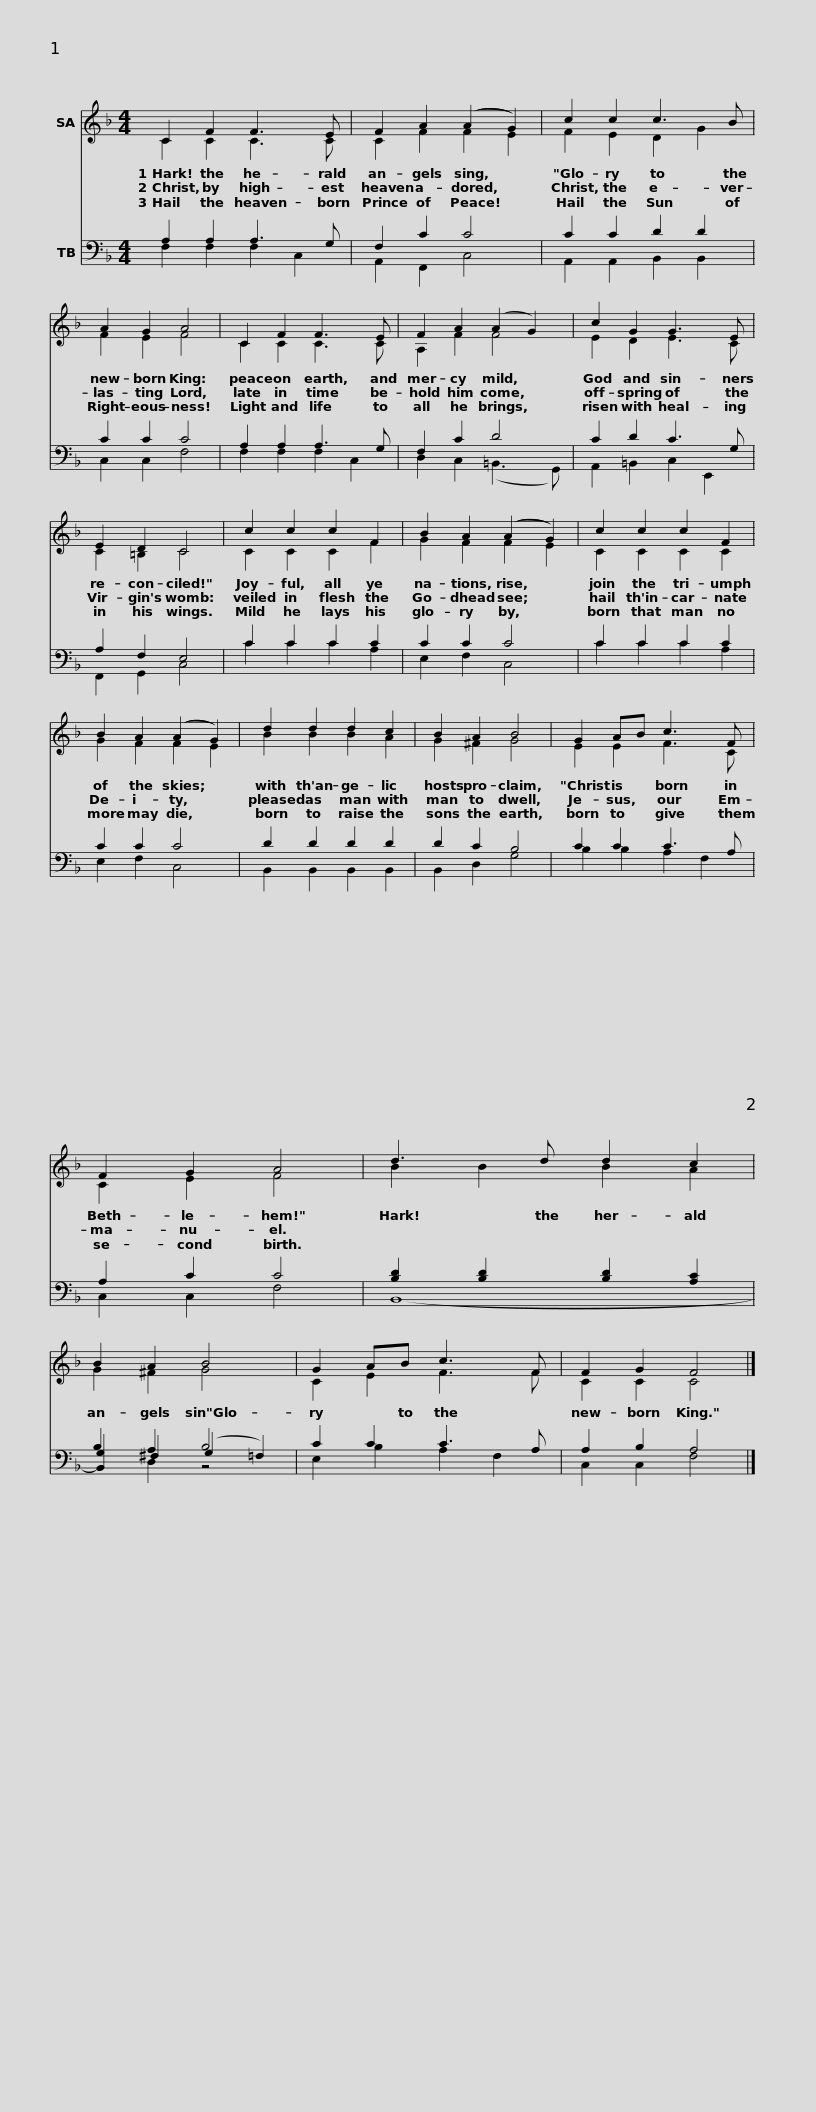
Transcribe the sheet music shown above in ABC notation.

X:1
%%score ( 1 2 ) ( 3 4 5 )
L:1/8
M:4/4
I:linebreak $
K:F
V:1 treble
V:2 treble
V:3 bass
V:4 bass
V:5 bass
V:1
 C2 F2 F3 E | F2 A2 ((A2 G2)) | c2 c2 c3 B | A2 G2 A4 |$ C2 F2 F3 E | %5
 F2 A2 (A2 G2) | c2 G2 G3 E | E2 D2 C4 |$ c2 c2 c2 F2 | B2 A2 ((A2 G2)) | %10
 c2 c2 c2 F2 | B2 A2 ((A2 G2)) |$ d2 d2 d2 c2 | B2 A2 B4 | G2 AB c3 F | %15
 F2 G2 A4 |$ d3 d d2 c2 | B2 A2 B4 | G2 AB c3 F | F2 G2 F4 |] %20
V:2
 C2 C2 C3 C | C2 F2 F2 E2 | F2 E2 D2 G2 | F2 E2 F4 |$ C2 C2 C3 C | %5
 A,2 F2 F4 | E2 D2 E3 C | C2 =B,2 C4 |$ C2 C2 C2 F2 | G2 F2 F2 E2 | %10
 C2 C2 C2 C2 | G2 F2 F2 E2 |$ B2 B2 B2 A2 | G2 ^F2 G4 | E2 E2 F3 C | %15
 C2 E2 F4 |$ B2 B2 B2 A2 | G2 ^F2 G4 | C2 E2 F3 F | C2 C2 C4 |] %20
V:3
 A,2 A,2 A,3 G, | F,2 C2 C4 | C2 C2 D2 D2 | C2 C2 C4 |$ A,2 A,2 A,3 G, | %5
 F,2 C2 D4 | C2 D2 C3 G, | A,2 F,2 E,4 |$ C2 C2 C2 C2 | C2 C2 C4 | %10
 C2 C2 C2 C2 | C2 C2 C4 |$ D2 D2 D2 D2 | D2 C2 B,4 | C2 C2 C3 A, | %15
 A,2 C2 C4 |$ [B,D]2 [B,D]2 [B,D]2 [A,C]2 | B,2 A,2 B,4 | C2 C2 C3 A, | A,2 B,2 A,4 |] %20
V:4
 F,2 F,2 F,2 C,2 | A,,2 F,,2 C,4 | A,,2 A,,2 B,,2 B,,2 | C,2 C,2 F,4 |$ F,2 F,2 F,2 C,2 | %5
 D,2 C,2 (=B,,3 G,,) | A,,2 =B,,2 C,2 E,,2 | F,,2 G,,2 C,4 |$ C2 C2 C2 A,2 | E,2 F,2 C,4 | %10
 C2 C2 C2 A,2 | E,2 F,2 C,4 |$ B,,2 B,,2 B,,2 B,,2 | B,,2 D,2 G,4 | B,2 B,2 A,2 F,2 | %15
 C,2 C,2 F,4 |$ B,,8- | [B,,G,]2 ^F,2 (G,2 =F,2) | E,2 B,2 A,2 F,2 | C,2 C,2 F,4 |] %20
V:5
 x8 | x8 | x8 | x8 |$ x8 | %5
 x8 | x8 | x8 |$ x8 | x8 | %10
 x8 | x8 |$ x8 | x8 | x8 | %15
 x8 |$ x8 | x2 D,2 z4 | x8 | x8 |] %20
